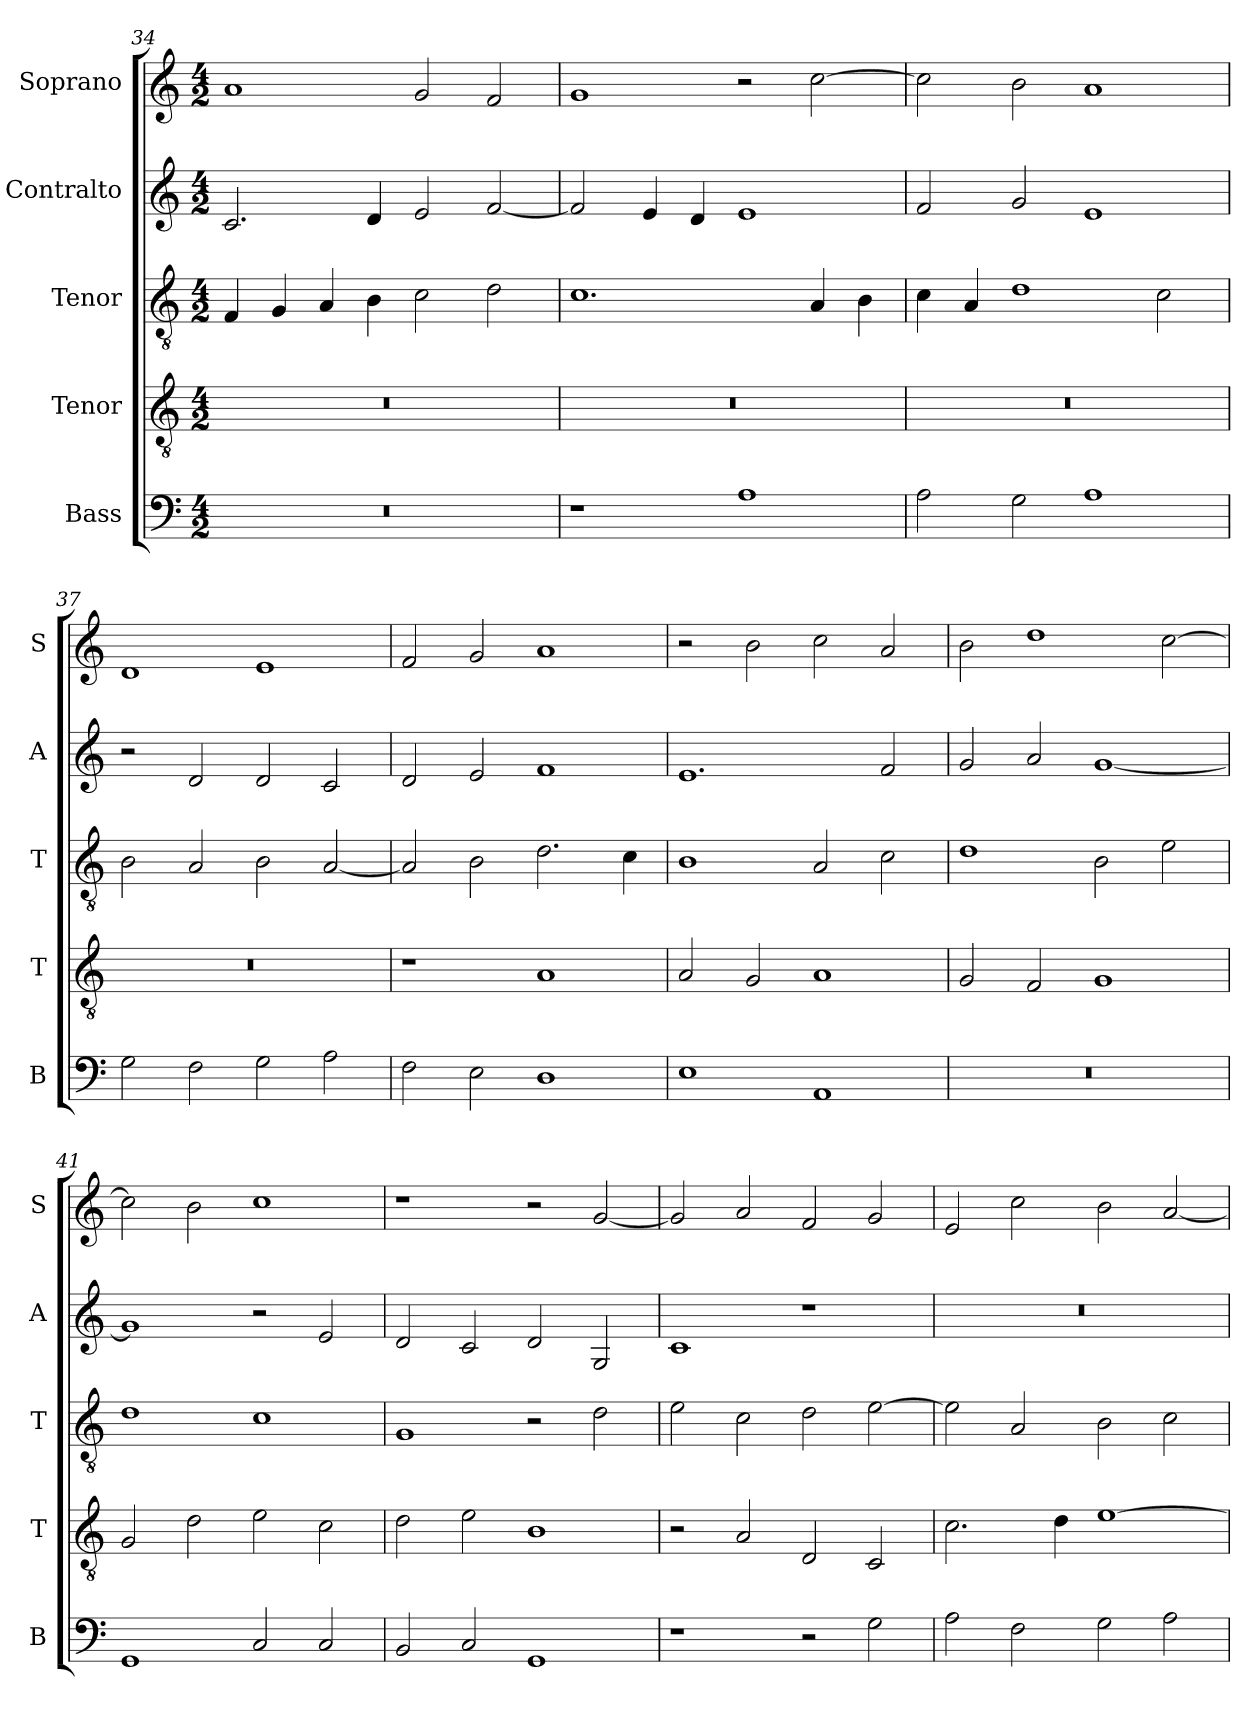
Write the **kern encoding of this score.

**kern	**kern	**kern	**kern	**kern
*part5	*part4	*part3	*part2	*part1
*staff5	*staff4	*staff3	*staff2	*staff1
*I"Bass	*I"Tenor	*I"Tenor	*I"Contralto	*I"Soprano
*I'B	*I'T	*I'T	*I'A	*I'S
*clefF4	*clefGv2	*clefGv2	*clefG2	*clefG2
*k[]	*k[]	*k[]	*k[]	*k[]
*D:dor	*D:dor	*D:dor	*D:dor	*D:dor
*M4/2	*M4/2	*M4/2	*M4/2	*M4/2
=34	=34	=34	=34	=34
0r	0r	4F	2.c	1a
.	.	4G	.	.
.	.	4A	.	.
.	.	4B	4d	.
.	.	2c	2e	2g
.	.	2d	[2f	2f
=35	=35	=35	=35	=35
1r	0r	1.c	2f]	1g
.	.	.	4e	.
.	.	.	4d	.
1A	.	.	1e	2r
.	.	4A	.	[2cc
.	.	4B	.	.
=36	=36	=36	=36	=36
2A	0r	4c	2f	2cc]
.	.	4A	.	.
2G	.	1d	2g	2b
1A	.	.	1e	1a
.	.	2c	.	.
=37	=37	=37	=37	=37
2G	0r	2B	2r	1d
2F	.	2A	2d	.
2G	.	2B	2d	1e
2A	.	[2A	2c	.
=38	=38	=38	=38	=38
2F	1r	2A]	2d	2f
2E	.	2B	2e	2g
1D	1A	2.d	1f	1a
.	.	4c	.	.
=39	=39	=39	=39	=39
1E	2A	1B	1.e	2r
.	2G	.	.	2b
1AA	1A	2A	.	2cc
.	.	2c	2f	2a
=40	=40	=40	=40	=40
0r	2G	1d	2g	2b
.	2F	.	2a	1dd
.	1G	2B	[1g	.
.	.	2e	.	[2cc
=41	=41	=41	=41	=41
1GG	2G	1d	1g]	2cc]
.	2d	.	.	2b
2C	2e	1c	2r	1cc
2C	2c	.	2e	.
=42	=42	=42	=42	=42
2BB	2d	1G	2d	1r
2C	2e	.	2c	.
1GG	1B	2r	2d	2r
.	.	2d	2G	[2g
=43	=43	=43	=43	=43
1r	2r	2e	1c	2g]
.	2A	2c	.	2a
2r	2D	2d	1r	2f
2G	2C	[2e	.	2g
=44	=44	=44	=44	=44
2A	2.c	2e]	0r	2e
2F	.	2A	.	2cc
.	4d	.	.	.
2G	[1e	2B	.	2b
2A	.	2c	.	[2a
=	=	=	=	=
*-	*-	*-	*-	*-
